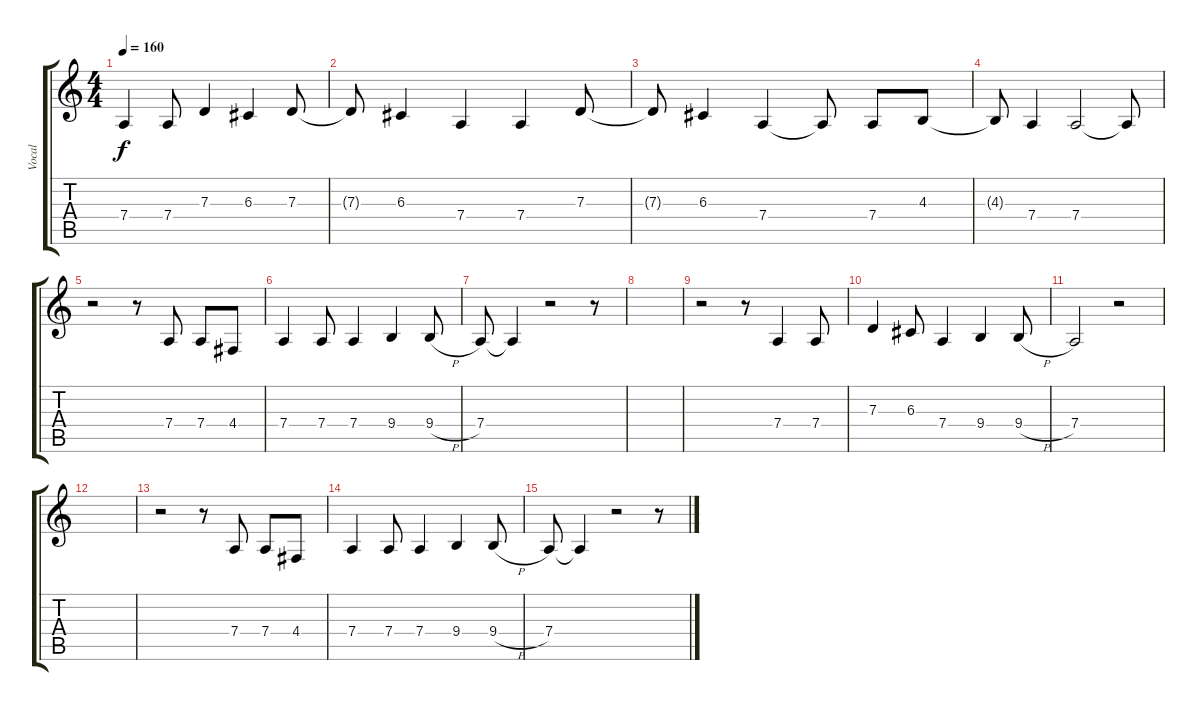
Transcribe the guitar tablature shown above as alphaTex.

\track ("Vocal" "Vocal") {instrument tenorsax}
\staff {score tabs}
\tuning (E4 B3 G3 D3 A2 E2) {hide}
\ts (4 4)
\tempo 160
\clef g2
\ks c
7.4.4{dy f} 7.4.8 7.3.4 6.3.4 7.3.8 |
7.3{t}.8 6.3.4 7.4.4 7.4.4 7.3.8 |
7.3{t}.8 6.3.4 7.4.4 7.4{t}.8 7.4.8 4.3.8 |
4.3{t}.8 7.4.4 7.4.2 7.4{t}.8 |
r.2 r.8 7.4.8 7.4.8 4.4.8 |
7.4.4 7.4.8 7.4.4 9.4.4 9.4{h}.8 |
7.4.8 7.4{t}.4 r.2 r.8 |
|
r.2 r.8 7.4.4 7.4.8 |
7.3.4 6.3.8 7.4.4 9.4.4 9.4{h}.8 |
7.4.2 r.2 |
|
r.2 r.8 7.4.8 7.4.8 4.4.8 |
7.4.4 7.4.8 7.4.4 9.4.4 9.4{h}.8 |
7.4.8 7.4{t}.4 r.2 r.8
